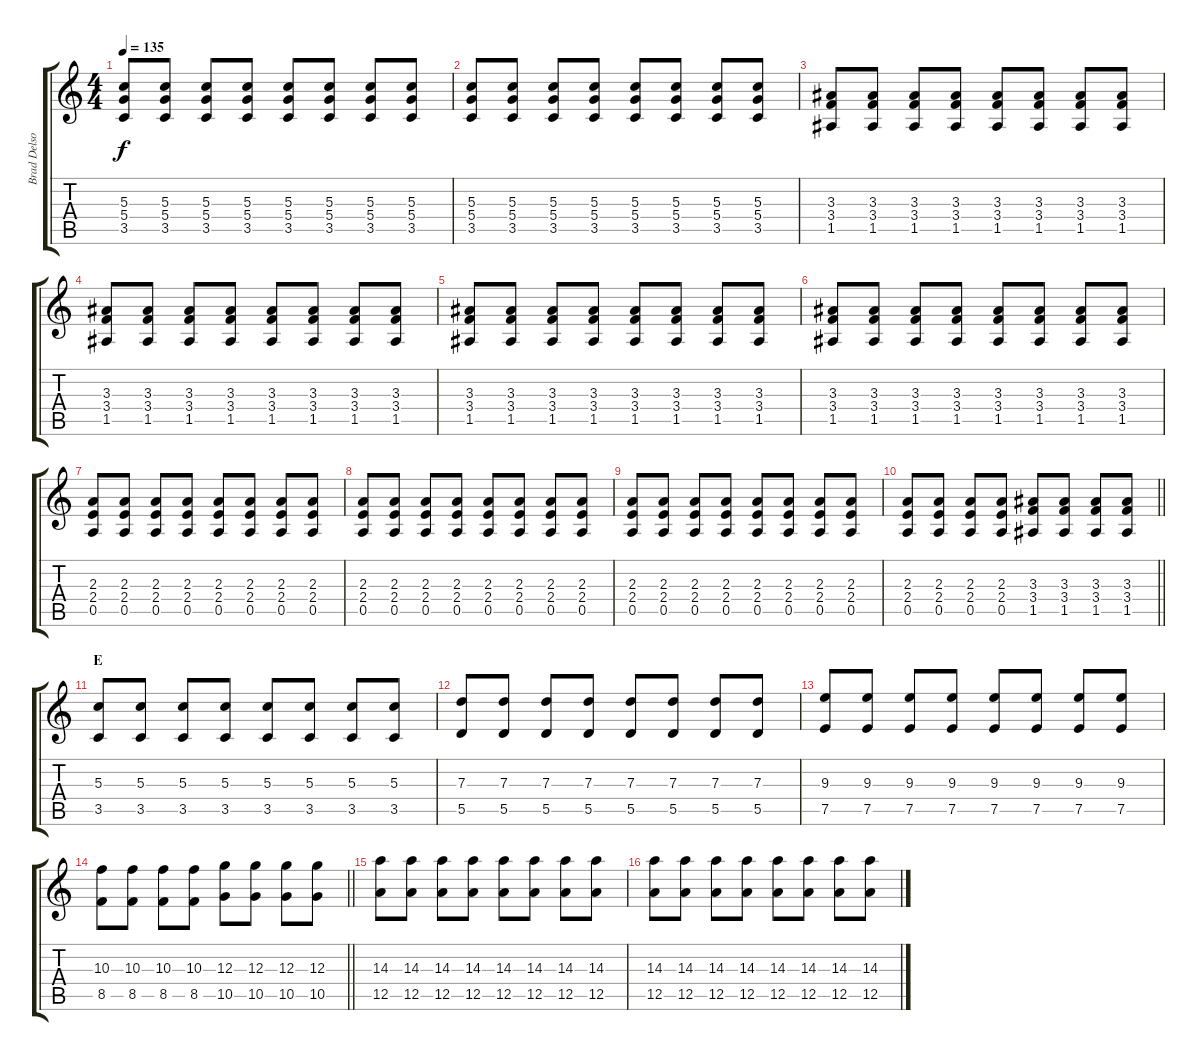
\track ("Brad Delson - Guitar" "Brad Delso") {instrument distortionguitar}
\staff {score tabs}
\tuning (E4 B3 G3 D3 A2 E2) {hide}
\ts (4 4)
\tempo 135
\clef g2
\ks c
(5.3 5.4 3.5).8{dy f} (5.3 5.4 3.5).8 (5.3 5.4 3.5).8 (5.3 5.4 3.5).8 (5.3 5.4 3.5).8 (5.3 5.4 3.5).8 (5.3 5.4 3.5).8 (5.3 5.4 3.5).8 |
(5.3 5.4 3.5).8 (5.3 5.4 3.5).8 (5.3 5.4 3.5).8 (5.3 5.4 3.5).8 (5.3 5.4 3.5).8 (5.3 5.4 3.5).8 (5.3 5.4 3.5).8 (5.3 5.4 3.5).8 |
(3.3 3.4 1.5).8 (3.3 3.4 1.5).8 (3.3 3.4 1.5).8 (3.3 3.4 1.5).8 (3.3 3.4 1.5).8 (3.3 3.4 1.5).8 (3.3 3.4 1.5).8 (3.3 3.4 1.5).8 |
(3.3 3.4 1.5).8 (3.3 3.4 1.5).8 (3.3 3.4 1.5).8 (3.3 3.4 1.5).8 (3.3 3.4 1.5).8 (3.3 3.4 1.5).8 (3.3 3.4 1.5).8 (3.3 3.4 1.5).8 |
(3.3 3.4 1.5).8 (3.3 3.4 1.5).8 (3.3 3.4 1.5).8 (3.3 3.4 1.5).8 (3.3 3.4 1.5).8 (3.3 3.4 1.5).8 (3.3 3.4 1.5).8 (3.3 3.4 1.5).8 |
(3.3 3.4 1.5).8 (3.3 3.4 1.5).8 (3.3 3.4 1.5).8 (3.3 3.4 1.5).8 (3.3 3.4 1.5).8 (3.3 3.4 1.5).8 (3.3 3.4 1.5).8 (3.3 3.4 1.5).8 |
(2.3 2.4 0.5).8 (2.3 2.4 0.5).8 (2.3 2.4 0.5).8 (2.3 2.4 0.5).8 (2.3 2.4 0.5).8 (2.3 2.4 0.5).8 (2.3 2.4 0.5).8 (2.3 2.4 0.5).8 |
(2.3 2.4 0.5).8 (2.3 2.4 0.5).8 (2.3 2.4 0.5).8 (2.3 2.4 0.5).8 (2.3 2.4 0.5).8 (2.3 2.4 0.5).8 (2.3 2.4 0.5).8 (2.3 2.4 0.5).8 |
(2.3 2.4 0.5).8 (2.3 2.4 0.5).8 (2.3 2.4 0.5).8 (2.3 2.4 0.5).8 (2.3 2.4 0.5).8 (2.3 2.4 0.5).8 (2.3 2.4 0.5).8 (2.3 2.4 0.5).8 |
\barLineRight lightlight
(2.3 2.4 0.5).8 (2.3 2.4 0.5).8 (2.3 2.4 0.5).8 (2.3 2.4 0.5).8 (3.3 3.4 1.5).8 (3.3 3.4 1.5).8 (3.3 3.4 1.5).8 (3.3 3.4 1.5).8 |
\section ("" "E")
(5.3 3.5).8 (5.3 3.5).8 (5.3 3.5).8 (5.3 3.5).8 (5.3 3.5).8 (5.3 3.5).8 (5.3 3.5).8 (5.3 3.5).8 |
(7.3 5.5).8 (7.3 5.5).8 (7.3 5.5).8 (7.3 5.5).8 (7.3 5.5).8 (7.3 5.5).8 (7.3 5.5).8 (7.3 5.5).8 |
(9.3 7.5).8 (9.3 7.5).8 (9.3 7.5).8 (9.3 7.5).8 (9.3 7.5).8 (9.3 7.5).8 (9.3 7.5).8 (9.3 7.5).8 |
\barLineRight lightlight
(10.3 8.5).8 (10.3 8.5).8 (10.3 8.5).8 (10.3 8.5).8 (12.3 10.5).8 (12.3 10.5).8 (12.3 10.5).8 (12.3 10.5).8 |
(14.3 12.5).8 (14.3 12.5).8 (14.3 12.5).8 (14.3 12.5).8 (14.3 12.5).8 (14.3 12.5).8 (14.3 12.5).8 (14.3 12.5).8 |
(14.3 12.5).8 (14.3 12.5).8 (14.3 12.5).8 (14.3 12.5).8 (14.3 12.5).8 (14.3 12.5).8 (14.3 12.5).8 (14.3 12.5).8
